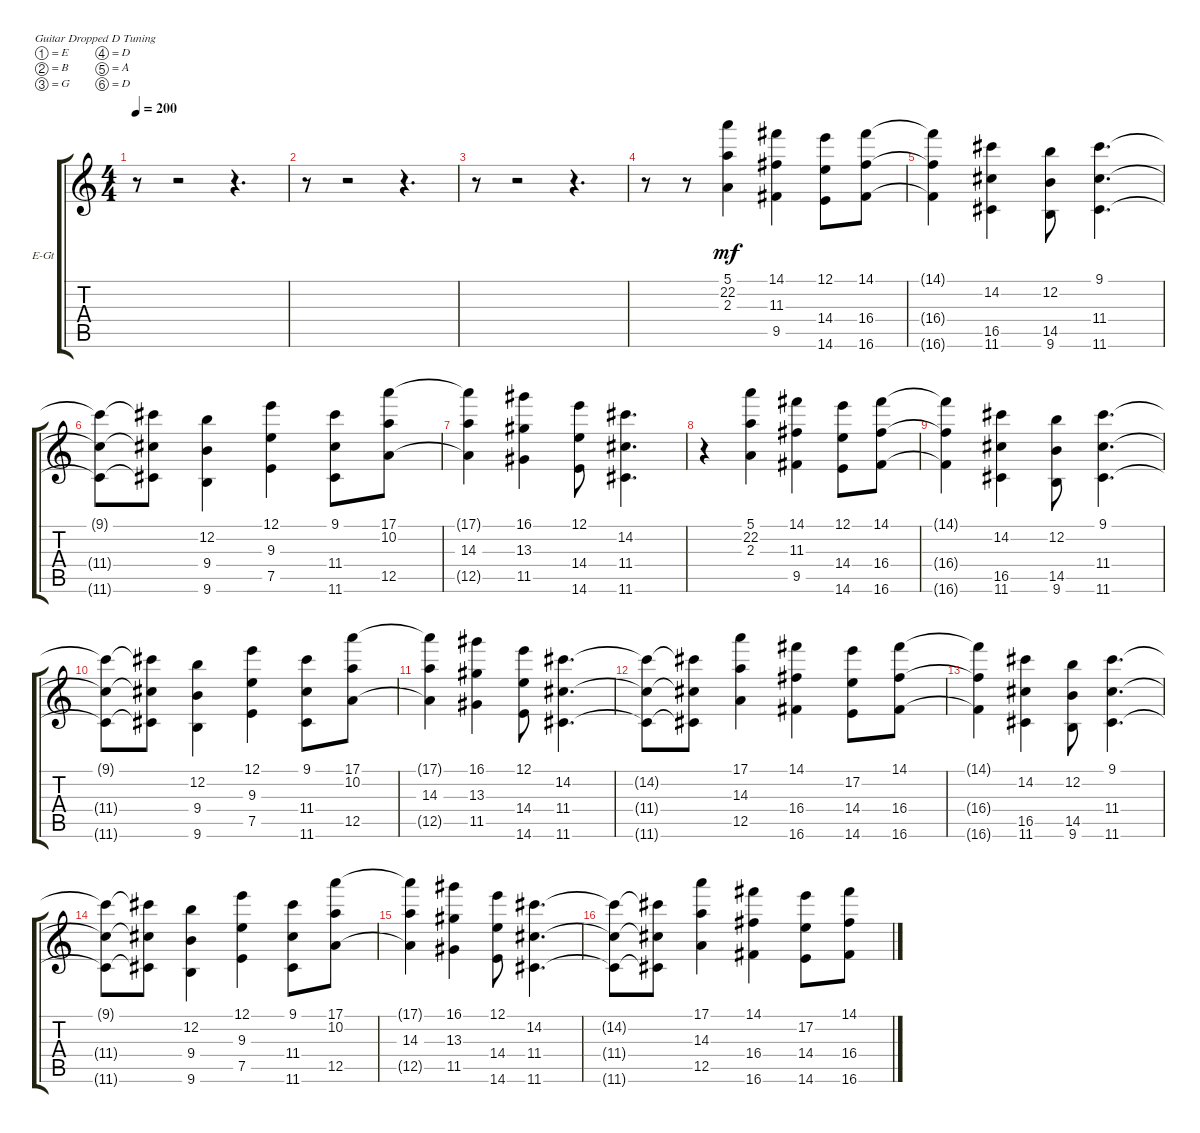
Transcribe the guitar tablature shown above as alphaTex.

\bracketExtendMode groupsimilarinstruments
\firstSystemTrackNameOrientation horizontal
\otherSystemsTrackNameOrientation horizontal
\track ("Keyboards" "E-Gt") {instrument electricguitarclean}
\staff {score tabs}
\tuning (E4 B3 G3 D3 A2 D2)
\ts (4 4)
\tempo 200
\clef g2
\ks c
r.8{dy mf} r.2 r.4{d} |
r.8 r.2 r.4{d} |
r.8 r.2 r.4{d} |
r.8 r.8 (2.3 5.1 22.2).4 (9.5 11.3 14.1).4 (14.6 14.4 12.1).8 (16.6 16.4 14.1).8 |
(16.6{t} 16.4{t} 14.1{t}).4 (11.6 16.5 14.2).4 (9.6 14.5 12.2).8 (11.6 11.4 9.1).4{d} |
(11.6{t} 11.4{t} 9.1{t}).8 (11.6{t} 11.4{t} 9.1{t}).8 (9.6 9.4 12.2).4 (7.5 9.3 12.1).4 (11.6 11.4 9.1).8 (12.5 10.2 17.1).8 |
(12.5{t} 14.3 17.1{t}).4 (11.5 13.3 16.1).4 (14.6 14.4 12.1).8 (11.6 11.4 14.2).4{d} |
r.4 (2.3 5.1 22.2).4 (9.5 11.3 14.1).4 (14.6 14.4 12.1).8 (16.6 16.4 14.1).8 |
(16.6{t} 16.4{t} 14.1{t}).4 (11.6 16.5 14.2).4 (9.6 14.5 12.2).8 (11.6 11.4 9.1).4{d} |
(11.6{t} 11.4{t} 9.1{t}).8 (11.6{t} 11.4{t} 9.1{t}).8 (9.6 9.4 12.2).4 (7.5 9.3 12.1).4 (11.6 11.4 9.1).8 (12.5 10.2 17.1).8 |
(12.5{t} 14.3 17.1{t}).4 (11.5 13.3 16.1).4 (14.6 14.4 12.1).8 (11.6 11.4 14.2).4{d} |
(11.6{t} 11.4{t} 14.2{t}).8 (11.6{t} 11.4{t} 14.2{t}).8 (12.5 14.3 17.1).4 (16.6 16.4 14.1).4 (14.6 14.4 17.2).8 (16.6 16.4 14.1).8 |
(16.6{t} 16.4{t} 14.1{t}).4 (11.6 16.5 14.2).4 (9.6 14.5 12.2).8 (11.6 11.4 9.1).4{d} |
(11.6{t} 11.4{t} 9.1{t}).8 (11.6{t} 11.4{t} 9.1{t}).8 (9.6 9.4 12.2).4 (7.5 9.3 12.1).4 (11.6 11.4 9.1).8 (12.5 10.2 17.1).8 |
(12.5{t} 14.3 17.1{t}).4 (11.5 13.3 16.1).4 (14.6 14.4 12.1).8 (11.6 11.4 14.2).4{d} |
(11.6{t} 11.4{t} 14.2{t}).8 (11.6{t} 11.4{t} 14.2{t}).8 (12.5 14.3 17.1).4 (16.6 16.4 14.1).4 (14.6 14.4 17.2).8 (16.6 16.4 14.1).8
